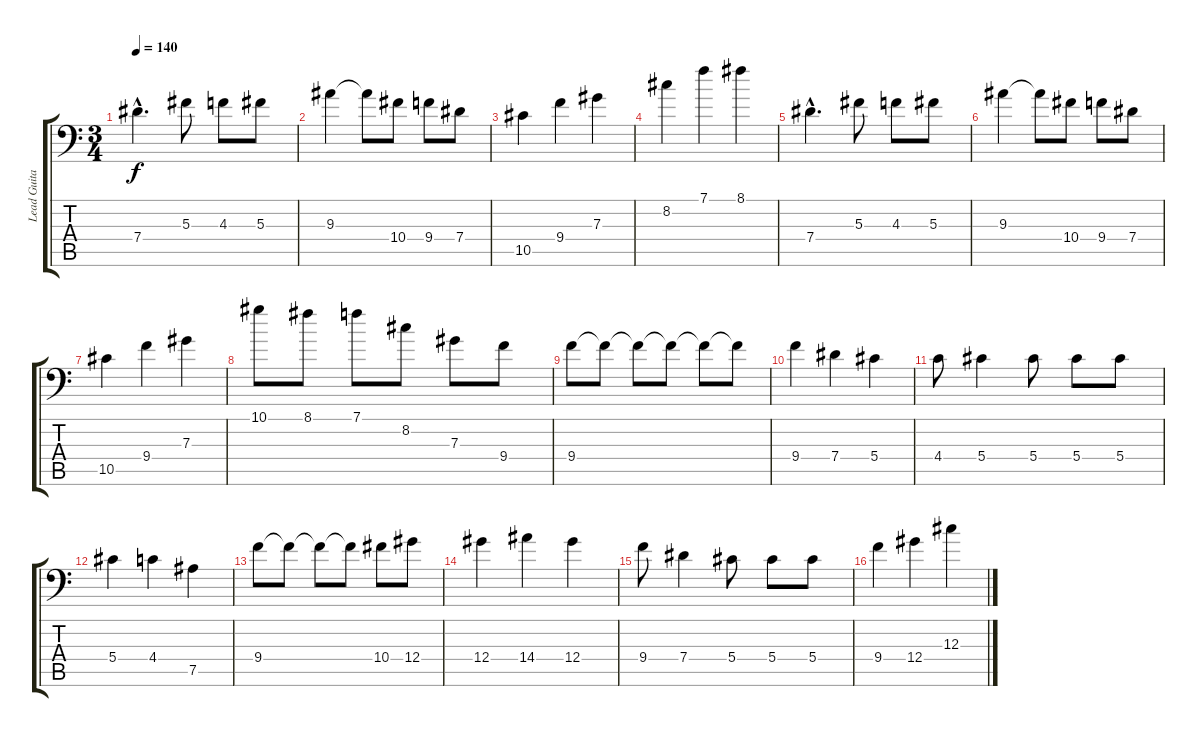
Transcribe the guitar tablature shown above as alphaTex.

\track ("Lead Guitar I" "Lead Guita") {instrument distortionguitar}
\staff {score tabs}
\tuning (Bb3 F3 Db3 Ab2 Eb2 Bb1) {hide}
\ts (3 4)
\tempo 140
\clef f4
\ks c
7.4{hac}.4{d dy f} 5.3.8 4.3.8 5.3.8 |
9.3.4 9.3{t}.8 10.4.8 9.4.8 7.4.8 |
10.5.4 9.4.4 7.3.4 |
8.2.4 7.1.4 8.1.4 |
7.4{hac}.4{d} 5.3.8 4.3.8 5.3.8 |
9.3.4 9.3{t}.8 10.4.8 9.4.8 7.4.8 |
10.5.4 9.4.4 7.3.4 |
10.1.8 8.1.8 7.1.8 8.2.8 7.3.8 9.4.8 |
9.4.8 9.4{t}.8 9.4{t}.8 9.4{t}.8 9.4{t}.8 9.4{t}.8 |
9.4.4 7.4.4 5.4.4 |
4.4.8 5.4.4 5.4.8 5.4.8 5.4.8 |
5.4.4 4.4.4 7.5.4 |
9.4.8 9.4{t}.8 9.4{t}.8 9.4{t}.8 10.4.8 12.4.8 |
12.4.4 14.4.4 12.4.4 |
9.4.8 7.4.4 5.4.8 5.4.8 5.4.8 |
9.4.4 12.4.4 12.3.4
